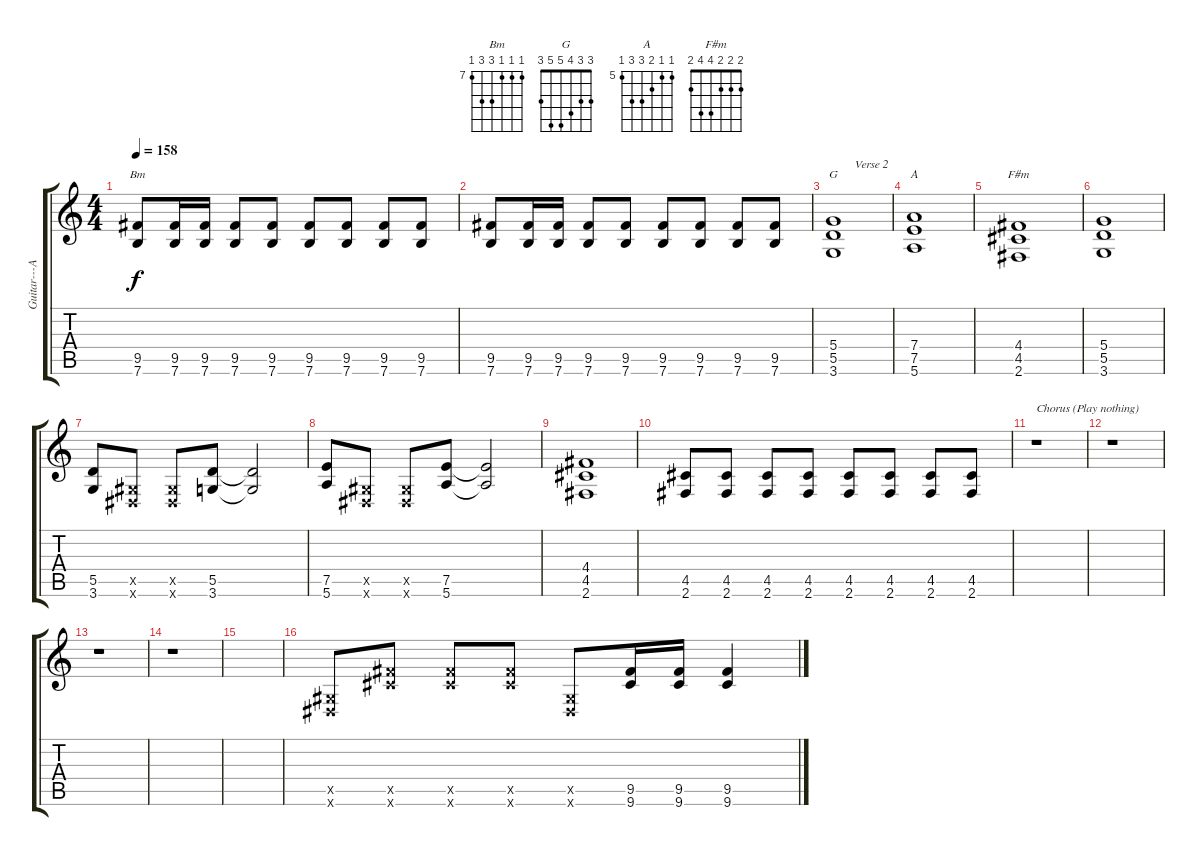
\track ("" "Guitar---A") {instrument distortionguitar}
\staff {score tabs}
\tuning (E4 B3 G3 D3 A2 E2) {hide}
\chord ("Bm" 7 7 7 9 9 7) {firstfret 7}
\chord ("G" 3 3 4 5 5 3)
\chord ("A" 5 5 6 7 7 5) {firstfret 5}
\chord ("F#m" 2 2 2 4 4 2)
\ts (4 4)
\tempo 158
\clef g2
\ks c
(9.5 7.6).8{ch "Bm" dy f} (9.5 7.6).16 (9.5 7.6).16 (9.5 7.6).8 (9.5 7.6).8 (9.5 7.6).8 (9.5 7.6).8 (9.5 7.6).8 (9.5 7.6).8 |
(9.5 7.6).8 (9.5 7.6).16 (9.5 7.6).16 (9.5 7.6).8 (9.5 7.6).8 (9.5 7.6).8 (9.5 7.6).8 (9.5 7.6).8 (9.5 7.6).8 |
(5.4 5.5 3.6).1{ch "G" txt "       Verse 2"} |
(7.4 7.5 5.6).1{ch "A"} |
(4.4 4.5 2.6).1{ch "F#m"} |
(5.4 5.5 3.6).1 |
(5.5 3.6).8 (-1.5{x} -1.6{x}).8 (-1.5{x} -1.6{x}).8 (5.5 3.6).8 (5.5{t} 3.6{t}).2 |
(7.5 5.6).8 (-1.5{x} -1.6{x}).8 (-1.5{x} -1.6{x}).8 (7.5 5.6).8 (7.5{t} 5.6{t}).2 |
(4.4 4.5 2.6).1 |
(4.5 2.6).8 (4.5 2.6).8 (4.5 2.6).8 (4.5 2.6).8 (4.5 2.6).8 (4.5 2.6).8 (4.5 2.6).8 (4.5 2.6).8 |
r.1{txt "Chorus (Play nothing)"} |
r.1 |
r.1 |
r.1 |
|
(-1.5{x} -1.6{x}).8 (9.5{x} 9.6{x}).8 (9.5{x} 9.6{x}).8 (9.5{x} 9.6{x}).8 (-1.5{x} -1.6{x}).8 (9.5 9.6).16 (9.5 9.6).16 (9.5 9.6{ss}).4
